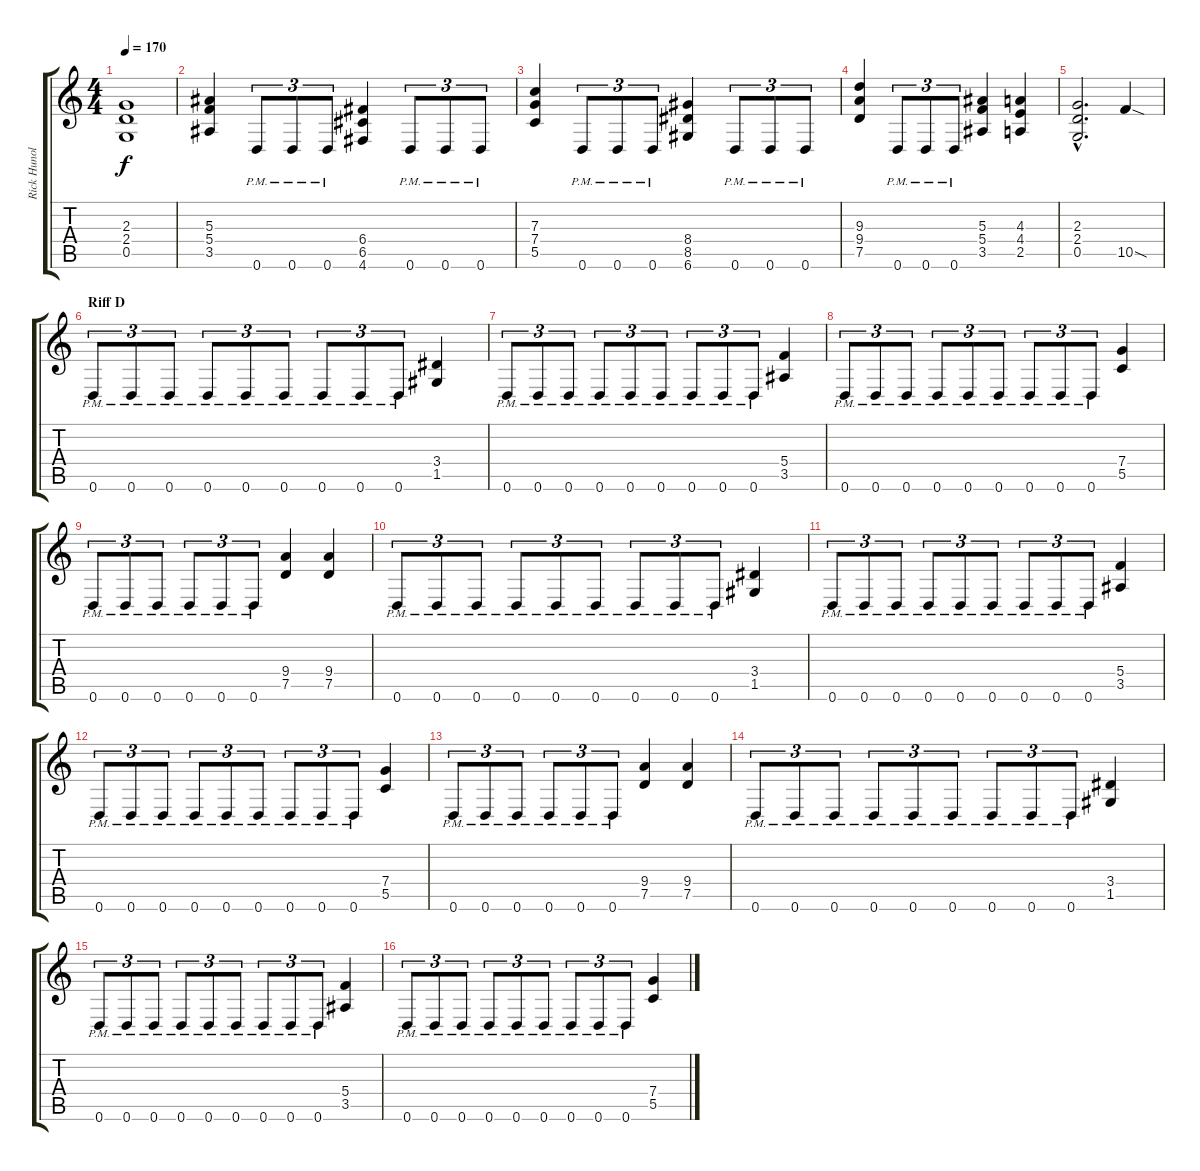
\track ("Rick Hunolt" "Rick Hunol") {instrument distortionguitar}
\staff {score tabs}
\tuning (D4 A3 F3 C3 G2 D2) {hide}
\ts (4 4)
\tempo 170
\clef g2
\ks c
(2.3 2.4 0.5).1{dy f} |
(5.3 5.4 3.5).4 0.6{pm}.8{tu (3 2)} 0.6{pm}.8{tu (3 2)} 0.6{pm}.8{tu (3 2)} (6.4 6.5 4.6).4 0.6{pm}.8{tu (3 2)} 0.6{pm}.8{tu (3 2)} 0.6{pm}.8{tu (3 2)} |
(7.3 7.4 5.5).4 0.6{pm}.8{tu (3 2)} 0.6{pm}.8{tu (3 2)} 0.6{pm}.8{tu (3 2)} (8.4 8.5 6.6).4 0.6{pm}.8{tu (3 2)} 0.6{pm}.8{tu (3 2)} 0.6{pm}.8{tu (3 2)} |
(9.3 9.4 7.5).4 0.6{pm}.8{tu (3 2)} 0.6{pm}.8{tu (3 2)} 0.6{pm}.8{tu (3 2)} (5.3 5.4 3.5).4 (4.3 4.4 2.5).4 |
(2.3{hac} 2.4{hac} 0.5{hac}).2{d} 10.5{sod}.4 |
\section ("" "Riff D")
0.6{pm}.8{tu (3 2)} 0.6{pm}.8{tu (3 2)} 0.6{pm}.8{tu (3 2)} 0.6{pm}.8{tu (3 2)} 0.6{pm}.8{tu (3 2)} 0.6{pm}.8{tu (3 2)} 0.6{pm}.8{tu (3 2)} 0.6{pm}.8{tu (3 2)} 0.6{pm}.8{tu (3 2)} (3.4 1.5).4 |
0.6{pm}.8{tu (3 2)} 0.6{pm}.8{tu (3 2)} 0.6{pm}.8{tu (3 2)} 0.6{pm}.8{tu (3 2)} 0.6{pm}.8{tu (3 2)} 0.6{pm}.8{tu (3 2)} 0.6{pm}.8{tu (3 2)} 0.6{pm}.8{tu (3 2)} 0.6{pm}.8{tu (3 2)} (5.4 3.5).4 |
0.6{pm}.8{tu (3 2)} 0.6{pm}.8{tu (3 2)} 0.6{pm}.8{tu (3 2)} 0.6{pm}.8{tu (3 2)} 0.6{pm}.8{tu (3 2)} 0.6{pm}.8{tu (3 2)} 0.6{pm}.8{tu (3 2)} 0.6{pm}.8{tu (3 2)} 0.6{pm}.8{tu (3 2)} (7.4 5.5).4 |
0.6{pm}.8{tu (3 2)} 0.6{pm}.8{tu (3 2)} 0.6{pm}.8{tu (3 2)} 0.6{pm}.8{tu (3 2)} 0.6{pm}.8{tu (3 2)} 0.6{pm}.8{tu (3 2)} (9.4 7.5).4 (9.4 7.5).4 |
0.6{pm}.8{tu (3 2)} 0.6{pm}.8{tu (3 2)} 0.6{pm}.8{tu (3 2)} 0.6{pm}.8{tu (3 2)} 0.6{pm}.8{tu (3 2)} 0.6{pm}.8{tu (3 2)} 0.6{pm}.8{tu (3 2)} 0.6{pm}.8{tu (3 2)} 0.6{pm}.8{tu (3 2)} (3.4 1.5).4 |
0.6{pm}.8{tu (3 2)} 0.6{pm}.8{tu (3 2)} 0.6{pm}.8{tu (3 2)} 0.6{pm}.8{tu (3 2)} 0.6{pm}.8{tu (3 2)} 0.6{pm}.8{tu (3 2)} 0.6{pm}.8{tu (3 2)} 0.6{pm}.8{tu (3 2)} 0.6{pm}.8{tu (3 2)} (5.4 3.5).4 |
0.6{pm}.8{tu (3 2)} 0.6{pm}.8{tu (3 2)} 0.6{pm}.8{tu (3 2)} 0.6{pm}.8{tu (3 2)} 0.6{pm}.8{tu (3 2)} 0.6{pm}.8{tu (3 2)} 0.6{pm}.8{tu (3 2)} 0.6{pm}.8{tu (3 2)} 0.6{pm}.8{tu (3 2)} (7.4 5.5).4 |
0.6{pm}.8{tu (3 2)} 0.6{pm}.8{tu (3 2)} 0.6{pm}.8{tu (3 2)} 0.6{pm}.8{tu (3 2)} 0.6{pm}.8{tu (3 2)} 0.6{pm}.8{tu (3 2)} (9.4 7.5).4 (9.4 7.5).4 |
0.6{pm}.8{tu (3 2)} 0.6{pm}.8{tu (3 2)} 0.6{pm}.8{tu (3 2)} 0.6{pm}.8{tu (3 2)} 0.6{pm}.8{tu (3 2)} 0.6{pm}.8{tu (3 2)} 0.6{pm}.8{tu (3 2)} 0.6{pm}.8{tu (3 2)} 0.6{pm}.8{tu (3 2)} (3.4 1.5).4 |
0.6{pm}.8{tu (3 2)} 0.6{pm}.8{tu (3 2)} 0.6{pm}.8{tu (3 2)} 0.6{pm}.8{tu (3 2)} 0.6{pm}.8{tu (3 2)} 0.6{pm}.8{tu (3 2)} 0.6{pm}.8{tu (3 2)} 0.6{pm}.8{tu (3 2)} 0.6{pm}.8{tu (3 2)} (5.4 3.5).4 |
0.6{pm}.8{tu (3 2)} 0.6{pm}.8{tu (3 2)} 0.6{pm}.8{tu (3 2)} 0.6{pm}.8{tu (3 2)} 0.6{pm}.8{tu (3 2)} 0.6{pm}.8{tu (3 2)} 0.6{pm}.8{tu (3 2)} 0.6{pm}.8{tu (3 2)} 0.6{pm}.8{tu (3 2)} (7.4 5.5).4
